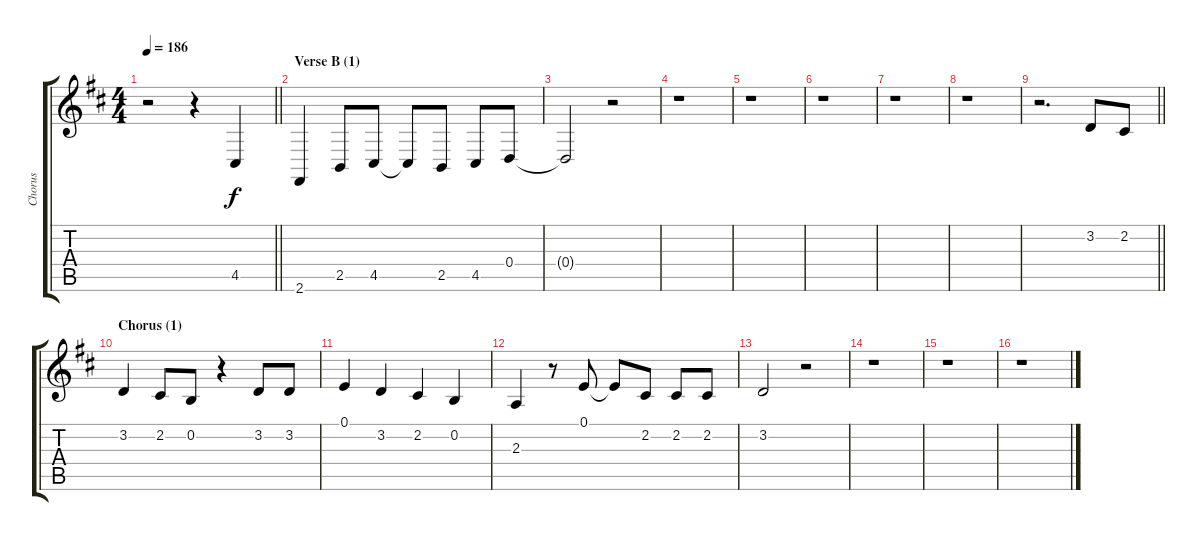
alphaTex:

\track ("Chorus" "Chorus") {instrument sopranosax}
\staff {score tabs}
\tuning (E4 B3 G3 D3 A2 E2) {hide}
\ts (4 4)
\tempo 186
\clef g2
\barLineRight lightlight
\ks d
r.2{dy f} r.4 4.5.4 |
\section ("" "Verse B (1)")
2.6.4 2.5.8 4.5.8 4.5{t}.8 2.5.8 4.5.8 0.4.8 |
0.4{t}.2 r.2 |
r.1 |
r.1 |
r.1 |
r.1 |
r.1 |
\barLineRight lightlight
r.2{d} 3.2.8 2.2.8 |
\section ("" "Chorus (1)")
3.2.4 2.2.8 0.2.8 r.4 3.2.8 3.2.8 |
0.1.4 3.2.4 2.2.4 0.2.4 |
2.3.4 r.8 0.1.8 0.1{t}.8 2.2.8 2.2.8 2.2.8 |
3.2.2 r.2 |
r.1 |
r.1 |
r.1
